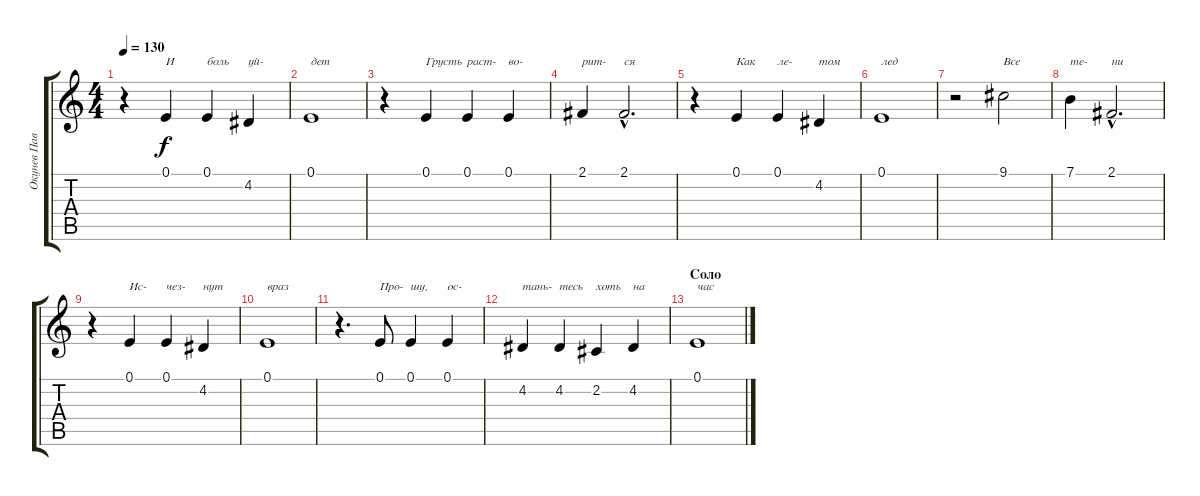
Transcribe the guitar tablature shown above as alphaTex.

\track ("Окунев Павел" "Окунев Пав") {instrument oboe}
\staff {score tabs}
\tuning (E4 B3 G3 D3 A2 E2) {hide}
\ts (4 4)
\tempo 130
\clef g2
\ks c
r.4{dy f} 0.1.4{txt "И"} 0.1.4{txt "боль"} 4.2.4{txt "уй-"} |
0.1.1{txt "дет"} |
r.4 0.1.4{txt "Грусть"} 0.1.4{txt "раст-"} 0.1.4{txt "во-"} |
2.1.4{txt "рит-"} 2.1{hac}.2{d txt "ся"} |
r.4 0.1.4{txt "Как"} 0.1.4{txt "ле-"} 4.2.4{txt "том"} |
0.1.1{txt "лед"} |
r.2 9.1.2{txt "Все"} |
7.1.4{txt "те-"} 2.1{hac}.2{d txt "ни"} |
r.4 0.1.4{txt "Ис-"} 0.1.4{txt "чез-"} 4.2.4{txt "нут"} |
0.1.1{txt "враз"} |
r.4{d} 0.1.8{txt "Про-"} 0.1.4{txt "шу,"} 0.1.4{txt "ос-"} |
4.2.4{txt "тань-"} 4.2.4{txt "тесь"} 2.2.4{txt "хоть"} 4.2.4{txt "на"} |
\section ("" "Соло")
0.1.1{txt "час"}
